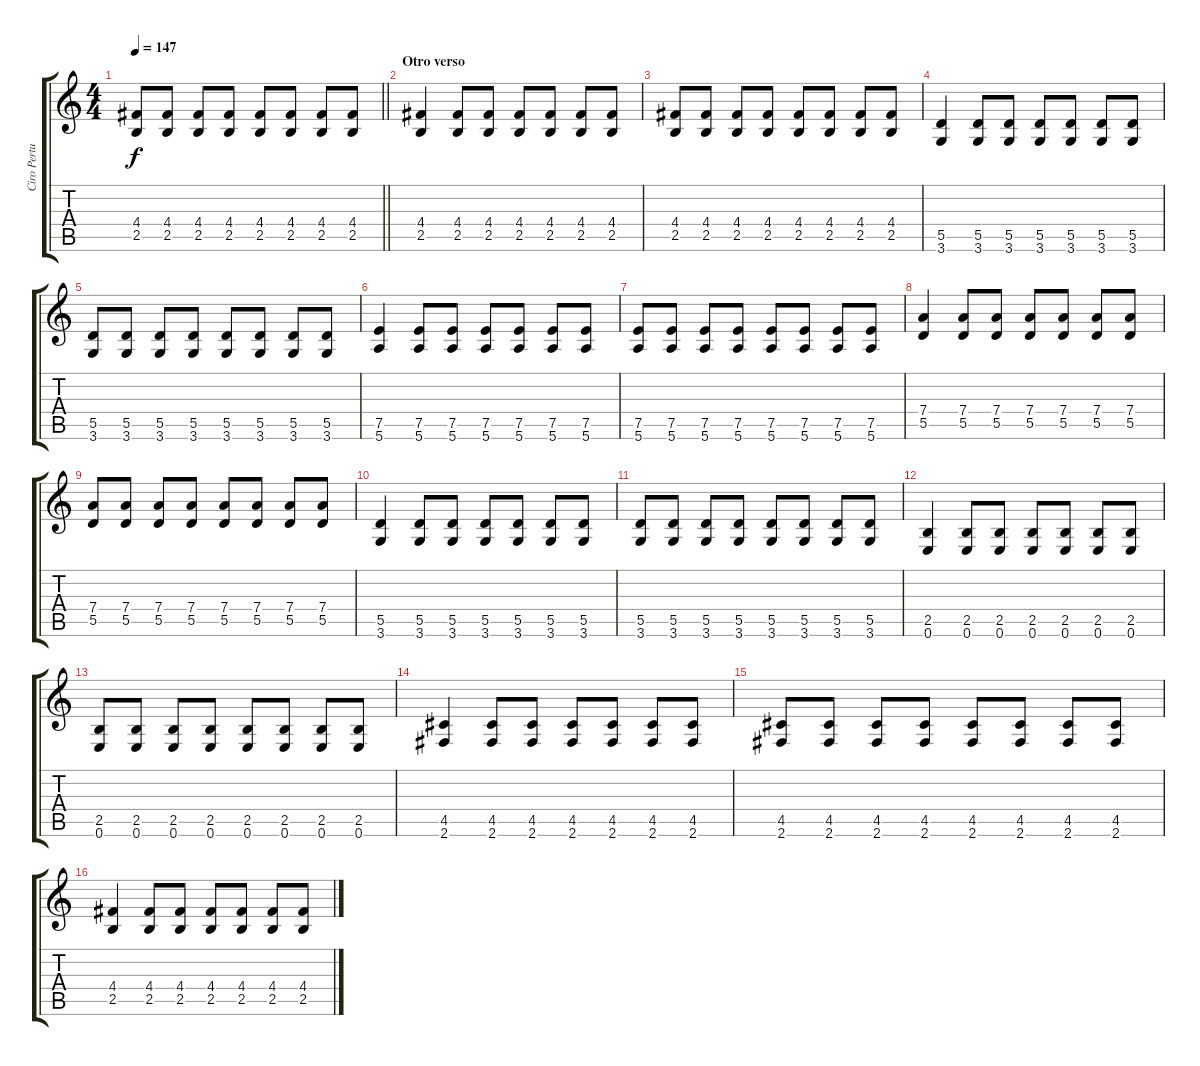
\track ("Ciro Pertusi" "Ciro Pertu") {instrument distortionguitar}
\staff {score tabs}
\tuning (E4 B3 G3 D3 A2 E2) {hide}
\ts (4 4)
\tempo 147
\clef g2
\barLineRight lightlight
\ks c
(4.4 2.5).8{dy f} (4.4 2.5).8 (4.4 2.5).8 (4.4 2.5).8 (4.4 2.5).8 (4.4 2.5).8 (4.4 2.5).8 (4.4 2.5).8 |
\section ("" "Otro verso")
(4.4 2.5).4 (4.4 2.5).8 (4.4 2.5).8 (4.4 2.5).8 (4.4 2.5).8 (4.4 2.5).8 (4.4 2.5).8 |
(4.4 2.5).8 (4.4 2.5).8 (4.4 2.5).8 (4.4 2.5).8 (4.4 2.5).8 (4.4 2.5).8 (4.4 2.5).8 (4.4 2.5).8 |
(5.5 3.6).4 (5.5 3.6).8 (5.5 3.6).8 (5.5 3.6).8 (5.5 3.6).8 (5.5 3.6).8 (5.5 3.6).8 |
(5.5 3.6).8 (5.5 3.6).8 (5.5 3.6).8 (5.5 3.6).8 (5.5 3.6).8 (5.5 3.6).8 (5.5 3.6).8 (5.5 3.6).8 |
(7.5 5.6).4 (7.5 5.6).8 (7.5 5.6).8 (7.5 5.6).8 (7.5 5.6).8 (7.5 5.6).8 (7.5 5.6).8 |
(7.5 5.6).8 (7.5 5.6).8 (7.5 5.6).8 (7.5 5.6).8 (7.5 5.6).8 (7.5 5.6).8 (7.5 5.6).8 (7.5 5.6).8 |
(7.4 5.5).4 (7.4 5.5).8 (7.4 5.5).8 (7.4 5.5).8 (7.4 5.5).8 (7.4 5.5).8 (7.4 5.5).8 |
(7.4 5.5).8 (7.4 5.5).8 (7.4 5.5).8 (7.4 5.5).8 (7.4 5.5).8 (7.4 5.5).8 (7.4 5.5).8 (7.4 5.5).8 |
(5.5 3.6).4 (5.5 3.6).8 (5.5 3.6).8 (5.5 3.6).8 (5.5 3.6).8 (5.5 3.6).8 (5.5 3.6).8 |
(5.5 3.6).8 (5.5 3.6).8 (5.5 3.6).8 (5.5 3.6).8 (5.5 3.6).8 (5.5 3.6).8 (5.5 3.6).8 (5.5 3.6).8 |
(2.5 0.6).4 (2.5 0.6).8 (2.5 0.6).8 (2.5 0.6).8 (2.5 0.6).8 (2.5 0.6).8 (2.5 0.6).8 |
(2.5 0.6).8 (2.5 0.6).8 (2.5 0.6).8 (2.5 0.6).8 (2.5 0.6).8 (2.5 0.6).8 (2.5 0.6).8 (2.5 0.6).8 |
(4.5 2.6).4 (4.5 2.6).8 (4.5 2.6).8 (4.5 2.6).8 (4.5 2.6).8 (4.5 2.6).8 (4.5 2.6).8 |
(4.5 2.6).8 (4.5 2.6).8 (4.5 2.6).8 (4.5 2.6).8 (4.5 2.6).8 (4.5 2.6).8 (4.5 2.6).8 (4.5 2.6).8 |
(4.4 2.5).4 (4.4 2.5).8 (4.4 2.5).8 (4.4 2.5).8 (4.4 2.5).8 (4.4 2.5).8 (4.4 2.5).8
